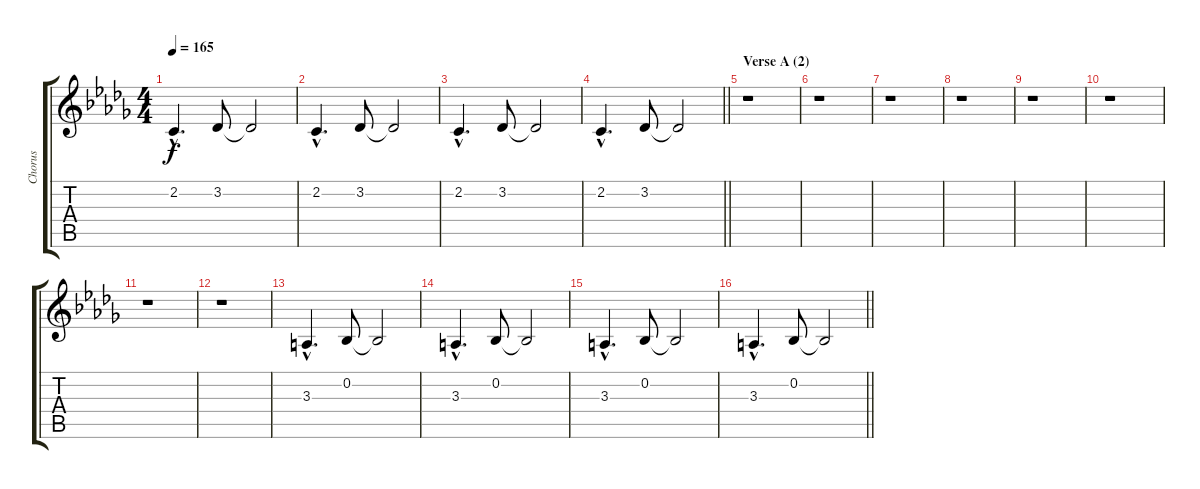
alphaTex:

\track ("Chorus" "Chorus") {instrument sopranosax}
\staff {score tabs}
\tuning (Eb4 Bb3 Gb3 Db3 Ab2 Eb2) {hide}
\ts (4 4)
\tempo 165
\clef g2
\ks bbminor
2.2{hac}.4{d dy f} 3.2.8 3.2{t}.2 |
2.2{hac}.4{d} 3.2.8 3.2{t}.2 |
2.2{hac}.4{d} 3.2.8 3.2{t}.2 |
\barLineRight lightlight
2.2{hac}.4{d} 3.2.8 3.2{t}.2 |
\section ("" "Verse A (2)")
r.1 |
r.1 |
r.1 |
r.1 |
r.1 |
r.1 |
r.1 |
r.1 |
3.3{hac}.4{d} 0.2.8 0.2{t}.2 |
3.3{hac}.4{d} 0.2.8 0.2{t}.2 |
3.3{hac}.4{d} 0.2.8 0.2{t}.2 |
\barLineRight lightlight
3.3{hac}.4{d} 0.2.8 0.2{t}.2
